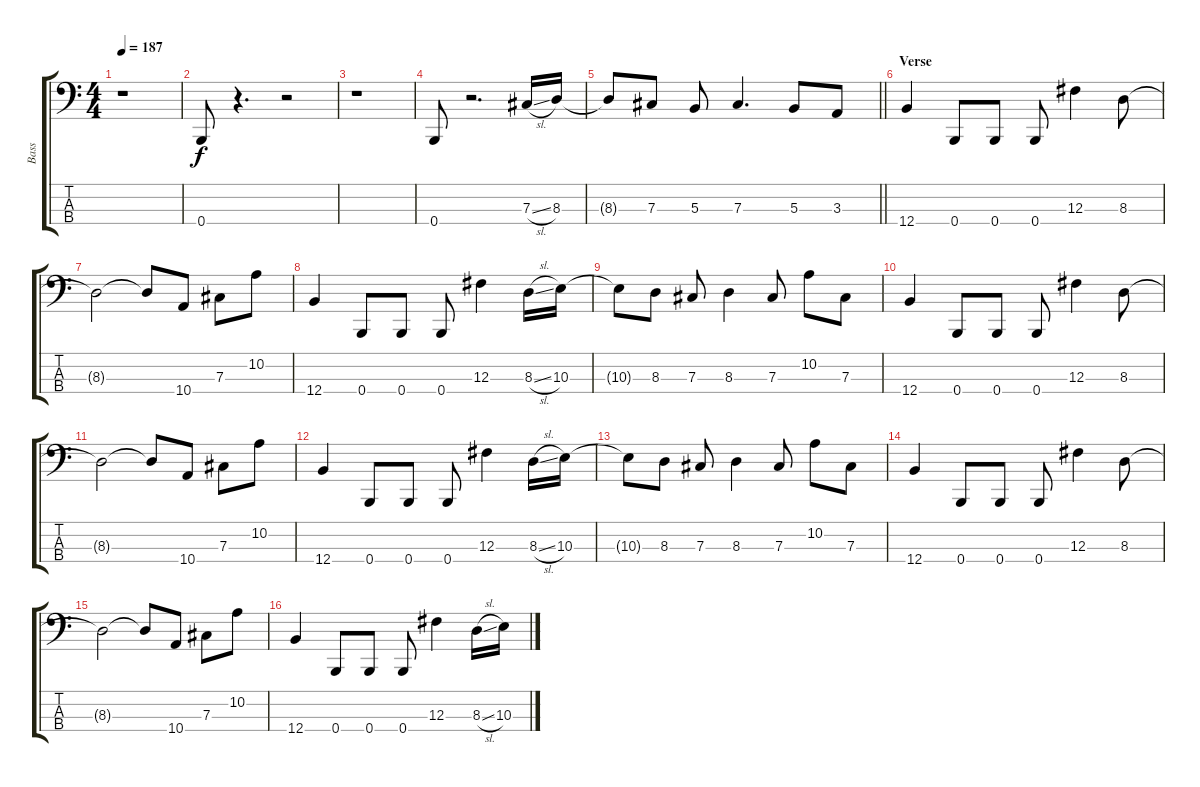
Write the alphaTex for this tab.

\track ("Bass" "Bass") {instrument electricbasspick}
\staff {score tabs}
\tuning (E2 B1 Gb1 B0) {hide}
\ts (4 4)
\tempo 187
\clef f4
\ks c
r.1{dy f} |
0.4.8 r.4{d} r.2 |
r.1 |
0.4.8 r.2{d} 7.3{sl}.16 8.3.16 |
\barLineRight lightlight
8.3{t}.8 7.3.8 5.3.8 7.3.4{d} 5.3.8 3.3.8 |
\section ("" "Verse")
12.4.4 0.4.8 0.4.8 0.4.8 12.3.4 8.3.8 |
8.3{t}.2 8.3{t}.8 10.4.8 7.3.8 10.2.8 |
12.4.4 0.4.8 0.4.8 0.4.8 12.3.4 8.3{sl}.16 10.3.16 |
10.3{t}.8 8.3.8 7.3.8 8.3.4 7.3.8 10.2.8 7.3.8 |
12.4.4 0.4.8 0.4.8 0.4.8 12.3.4 8.3.8 |
8.3{t}.2 8.3{t}.8 10.4.8 7.3.8 10.2.8 |
12.4.4 0.4.8 0.4.8 0.4.8 12.3.4 8.3{sl}.16 10.3.16 |
10.3{t}.8 8.3.8 7.3.8 8.3.4 7.3.8 10.2.8 7.3.8 |
12.4.4 0.4.8 0.4.8 0.4.8 12.3.4 8.3.8 |
8.3{t}.2 8.3{t}.8 10.4.8 7.3.8 10.2.8 |
12.4.4 0.4.8 0.4.8 0.4.8 12.3.4 8.3{sl}.16 10.3.16
